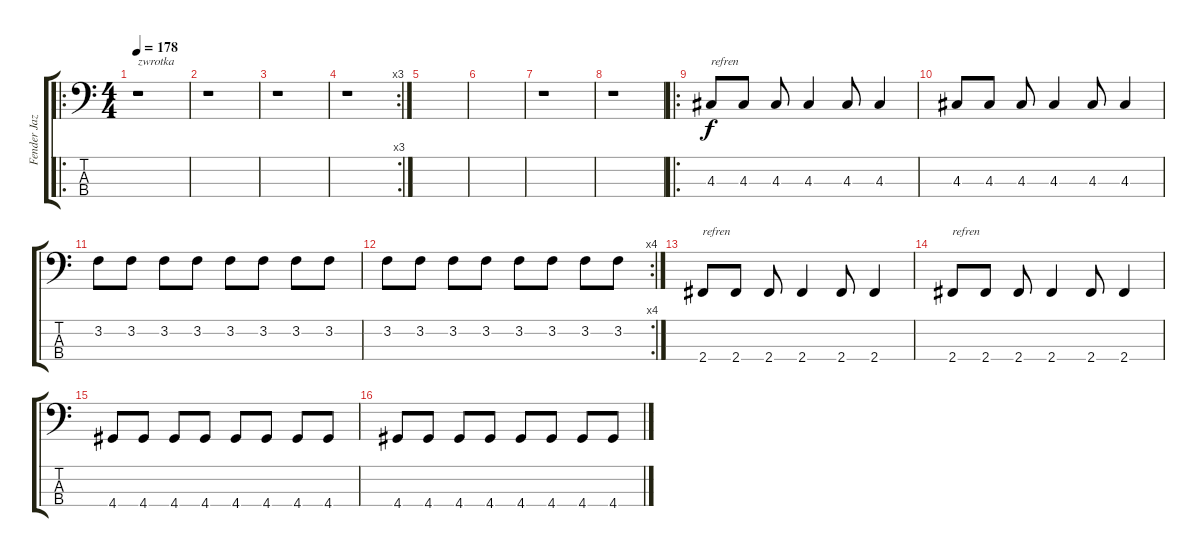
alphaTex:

\track ("Fender Jazz Bass" "Fender Jaz") {instrument electricbassfinger}
\staff {score tabs}
\tuning (G2 D2 A1 E1) {hide}
\ro
\ts (4 4)
\tempo 178
\clef f4
\ks c
r.1{txt "zwrotka" dy f instrument electricbassfinger} |
r.1 |
r.1 |
\rc 3
r.1 |
|
|
r.1 |
r.1 |
\ro
4.3.8{txt "refren"} 4.3.8 4.3.8 4.3.4 4.3.8 4.3.4 |
4.3.8 4.3.8 4.3.8 4.3.4 4.3.8 4.3.4 |
3.2.8 3.2.8 3.2.8 3.2.8 3.2.8 3.2.8 3.2.8 3.2.8 |
\rc 4
3.2.8 3.2.8 3.2.8 3.2.8 3.2.8 3.2.8 3.2.8 3.2.8 |
2.4.8{txt "refren"} 2.4.8 2.4.8 2.4.4 2.4.8 2.4.4 |
2.4.8{txt "refren"} 2.4.8 2.4.8 2.4.4 2.4.8 2.4.4 |
4.4.8 4.4.8 4.4.8 4.4.8 4.4.8 4.4.8 4.4.8 4.4.8 |
4.4.8 4.4.8 4.4.8 4.4.8 4.4.8 4.4.8 4.4.8 4.4.8
